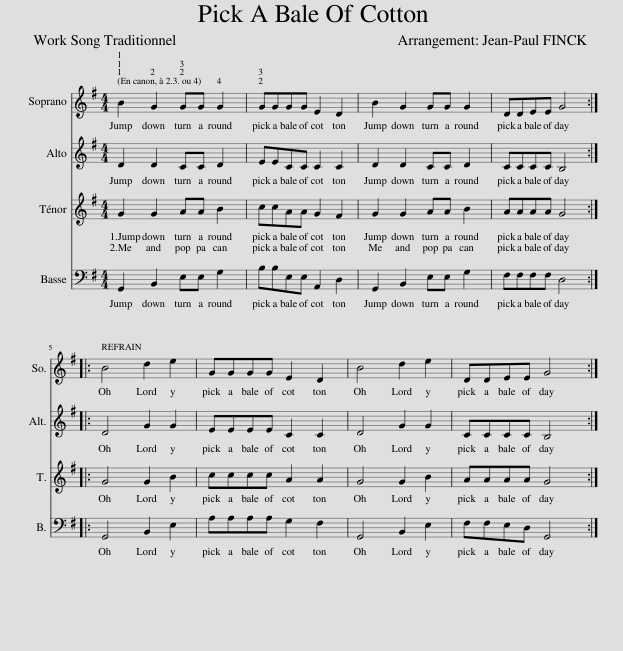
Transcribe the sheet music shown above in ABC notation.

X:1
%%score 1 2 3 4
L:1/8
M:4/4
I:linebreak $
K:G
V:1 treble
V:2 treble
V:3 treble
V:4 bass
V:1
 B2 G2 GG G2 | GGGG E2 D2 | B2 G2 GG G2 | DDEE G4 ::$ B4 d2 e2 | %5
 GGGG E2 D2 | B4 d2 e2 | DDEE G4 :| %8
V:2
 D2 D2 CC D2 | EECC C2 C2 | D2 D2 CC D2 | CCCC B,4 ::$ D4 G2 G2 | %5
 EEEE C2 C2 | D4 G2 G2 | CCCC B,4 :| %8
V:3
 G2 G2 AA B2 | ccAA G2 F2 | G2 G2 AA B2 | AAAA G4 ::$ G4 G2 B2 | %5
 cccc A2 A2 | G4 G2 B2 | AAAA G4 :| %8
V:4
 G,,2 B,,2 E,E, G,2 | B,B,E,E, A,,2 D,2 | G,,2 B,,2 E,E, G,2 | F,F,F,F, D,4 ::$ G,,4 B,,2 E,2 | %5
 A,A,A,A, G,2 F,2 | G,,4 B,,2 E,2 | F,F,E,D, G,,4 :| %8
